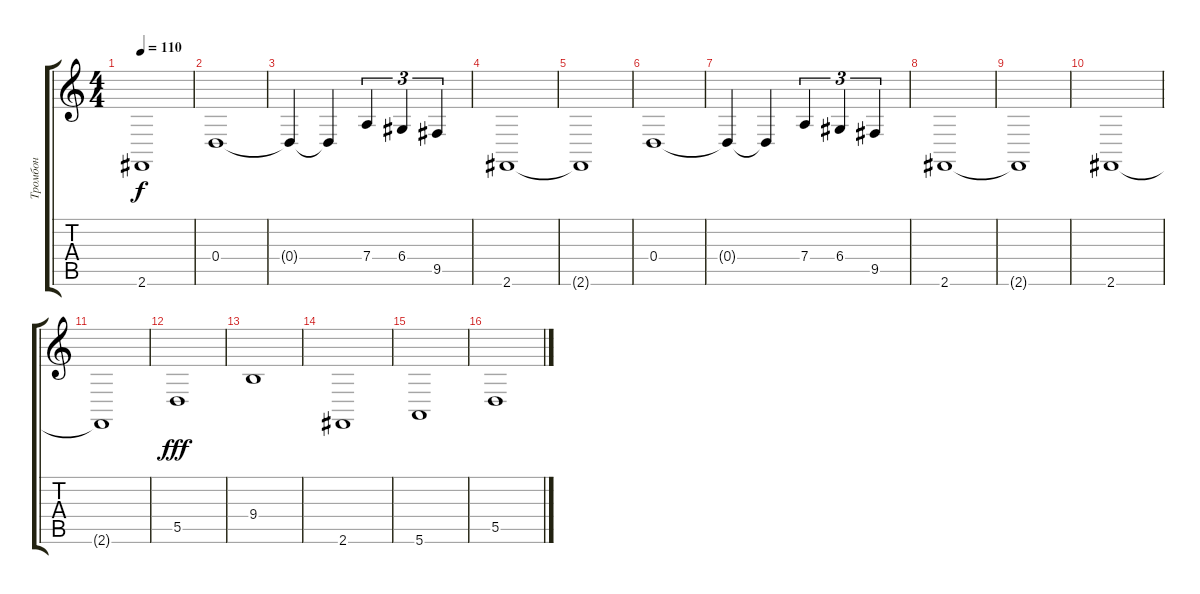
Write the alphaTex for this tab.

\track ("Тромбон" "Тромбон") {instrument trombone}
\staff {score tabs}
\tuning (E4 B3 G3 D3 A2 E2) {hide}
\ts (4 4)
\tempo 110
\clef g2
\ks c
2.6{t}.1{dy f} |
0.4.1 |
0.4{t}.4 0.4{t}.4 7.4.4{tu (3 2)} 6.4.4{tu (3 2)} 9.5.4{tu (3 2)} |
2.6.1 |
2.6{t}.1 |
0.4.1 |
0.4{t}.4 0.4{t}.4 7.4.4{tu (3 2)} 6.4.4{tu (3 2)} 9.5.4{tu (3 2)} |
2.6.1 |
2.6{t}.1 |
2.6.1 |
2.6{t}.1 |
5.5.1{dy fff} |
9.4.1 |
2.6.1 |
5.6.1 |
5.5.1
